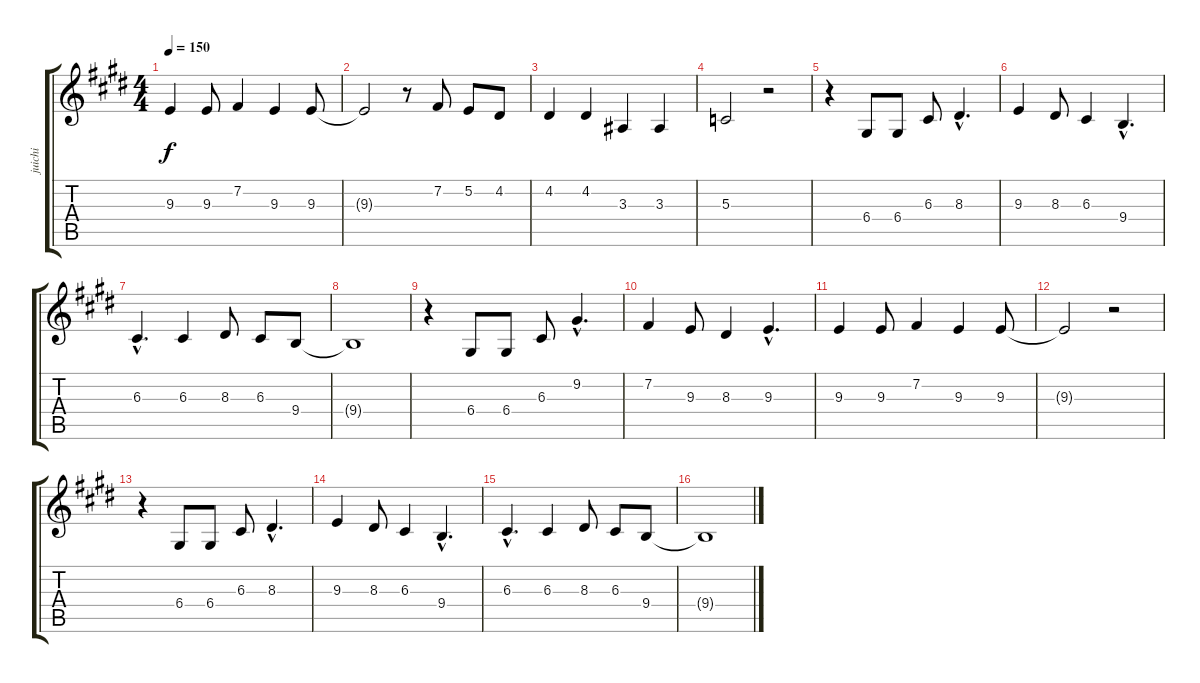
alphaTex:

\track ("juichi" "juichi") {instrument altosax}
\staff {score tabs}
\tuning (E4 B3 G3 D3 A2 E2) {hide}
\ts (4 4)
\tempo 150
\clef g2
\ks c#minor
9.3.4{dy f} 9.3.8 7.2.4 9.3.4 9.3.8 |
9.3{t}.2 r.8 7.2.8 5.2.8 4.2.8 |
4.2.4 4.2.4 3.3.4 3.3.4 |
5.3.2 r.2 |
r.4 6.4.8 6.4.8 6.3.8 8.3{hac}.4{d} |
9.3.4 8.3.8 6.3.4 9.4{hac}.4{d} |
6.3{hac}.4{d} 6.3.4 8.3.8 6.3.8 9.4.8 |
9.4{t}.1 |
r.4 6.4.8 6.4.8 6.3.8 9.2{hac}.4{d} |
7.2.4 9.3.8 8.3.4 9.3{hac}.4{d} |
9.3.4 9.3.8 7.2.4 9.3.4 9.3.8 |
9.3{t}.2 r.2 |
r.4 6.4.8 6.4.8 6.3.8 8.3{hac}.4{d} |
9.3.4 8.3.8 6.3.4 9.4{hac}.4{d} |
6.3{hac}.4{d} 6.3.4 8.3.8 6.3.8 9.4.8 |
9.4{t}.1
